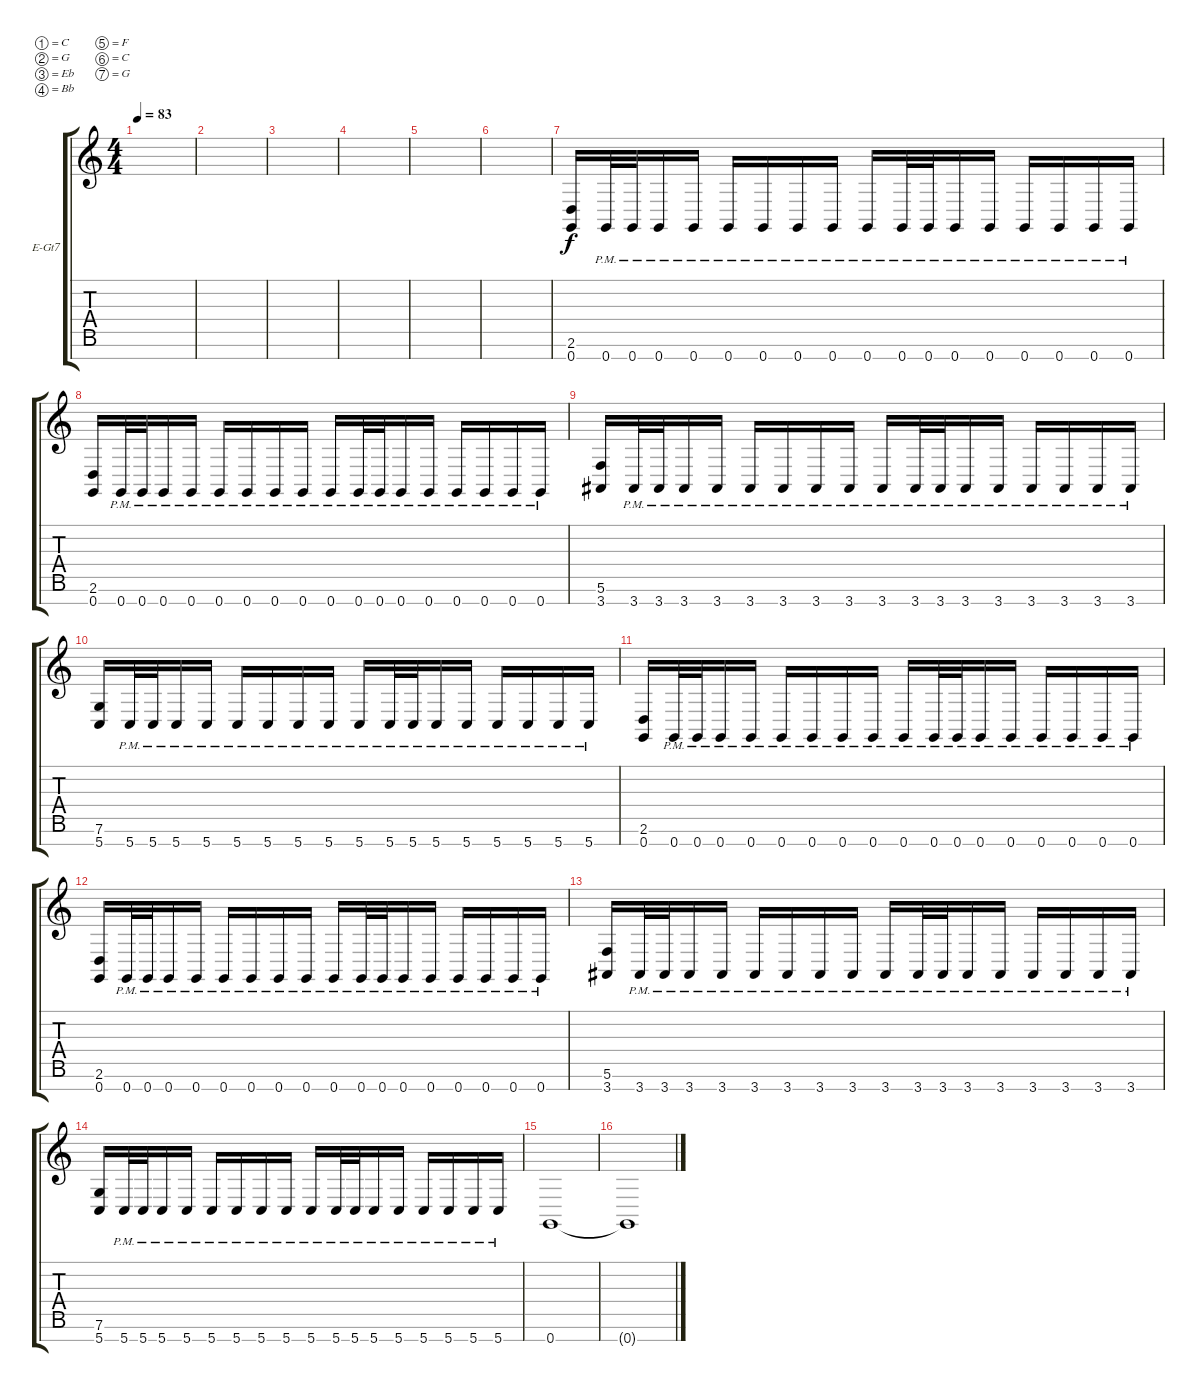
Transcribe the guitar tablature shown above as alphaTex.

\defaultSystemsLayout 4
\bracketExtendMode groupsimilarinstruments
\firstSystemTrackNameOrientation horizontal
\otherSystemsTrackNameOrientation horizontal
\track ("Rhythm Backup" "E-Gt7") {instrument distortionguitar}
\staff {score tabs}
\tuning (C4 G3 Eb3 Bb2 F2 C2 G1)
\ts (4 4)
\tempo 83
\clef g2
\scale
0.333333
\ks c
|
\scale
0.333333 |
\scale
0.333333 |
\scale
0.333333 |
\scale
0.333333 |
\scale
0.333333 |
\scale
0.333333 (0.7 2.6).16 0.7{pm}.32 0.7{pm}.32 0.7{pm}.16 0.7{pm}.16 0.7{pm}.16 0.7{pm}.16 0.7{pm}.16 0.7{pm}.16 0.7{pm}.16 0.7{pm}.32 0.7{pm}.32 0.7{pm}.16 0.7{pm}.16 0.7{pm}.16 0.7{pm}.16 0.7{pm}.16 0.7{pm}.16 |
\scale
0.333333 (0.7 2.6).16 0.7{pm}.32 0.7{pm}.32 0.7{pm}.16 0.7{pm}.16 0.7{pm}.16 0.7{pm}.16 0.7{pm}.16 0.7{pm}.16 0.7{pm}.16 0.7{pm}.32 0.7{pm}.32 0.7{pm}.16 0.7{pm}.16 0.7{pm}.16 0.7{pm}.16 0.7{pm}.16 0.7{pm}.16 |
\scale
0.333333 (3.7 5.6).16 3.7{pm}.32 3.7{pm}.32 3.7{pm}.16 3.7{pm}.16 3.7{pm}.16 3.7{pm}.16 3.7{pm}.16 3.7{pm}.16 3.7{pm}.16 3.7{pm}.32 3.7{pm}.32 3.7{pm}.16 3.7{pm}.16 3.7{pm}.16 3.7{pm}.16 3.7{pm}.16 3.7{pm}.16 |
\scale
0.333333 (5.7 7.6).16 5.7{pm}.32 5.7{pm}.32 5.7{pm}.16 5.7{pm}.16 5.7{pm}.16 5.7{pm}.16 5.7{pm}.16 5.7{pm}.16 5.7{pm}.16 5.7{pm}.32 5.7{pm}.32 5.7{pm}.16 5.7{pm}.16 5.7{pm}.16 5.7{pm}.16 5.7{pm}.16 5.7{pm}.16 |
\scale
0.333333 (0.7 2.6).16 0.7{pm}.32 0.7{pm}.32 0.7{pm}.16 0.7{pm}.16 0.7{pm}.16 0.7{pm}.16 0.7{pm}.16 0.7{pm}.16 0.7{pm}.16 0.7{pm}.32 0.7{pm}.32 0.7{pm}.16 0.7{pm}.16 0.7{pm}.16 0.7{pm}.16 0.7{pm}.16 0.7{pm}.16 |
\scale
0.333333 (0.7 2.6).16 0.7{pm}.32 0.7{pm}.32 0.7{pm}.16 0.7{pm}.16 0.7{pm}.16 0.7{pm}.16 0.7{pm}.16 0.7{pm}.16 0.7{pm}.16 0.7{pm}.32 0.7{pm}.32 0.7{pm}.16 0.7{pm}.16 0.7{pm}.16 0.7{pm}.16 0.7{pm}.16 0.7{pm}.16 |
\scale
0.333333 (3.7 5.6).16 3.7{pm}.32 3.7{pm}.32 3.7{pm}.16 3.7{pm}.16 3.7{pm}.16 3.7{pm}.16 3.7{pm}.16 3.7{pm}.16 3.7{pm}.16 3.7{pm}.32 3.7{pm}.32 3.7{pm}.16 3.7{pm}.16 3.7{pm}.16 3.7{pm}.16 3.7{pm}.16 3.7{pm}.16 |
\scale
0.333333 (5.7 7.6).16 5.7{pm}.32 5.7{pm}.32 5.7{pm}.16 5.7{pm}.16 5.7{pm}.16 5.7{pm}.16 5.7{pm}.16 5.7{pm}.16 5.7{pm}.16 5.7{pm}.32 5.7{pm}.32 5.7{pm}.16 5.7{pm}.16 5.7{pm}.16 5.7{pm}.16 5.7{pm}.16 5.7{pm}.16 |
\scale
0.333333 0.7.1 |
\scale
0.333333 0.7{t}.1
